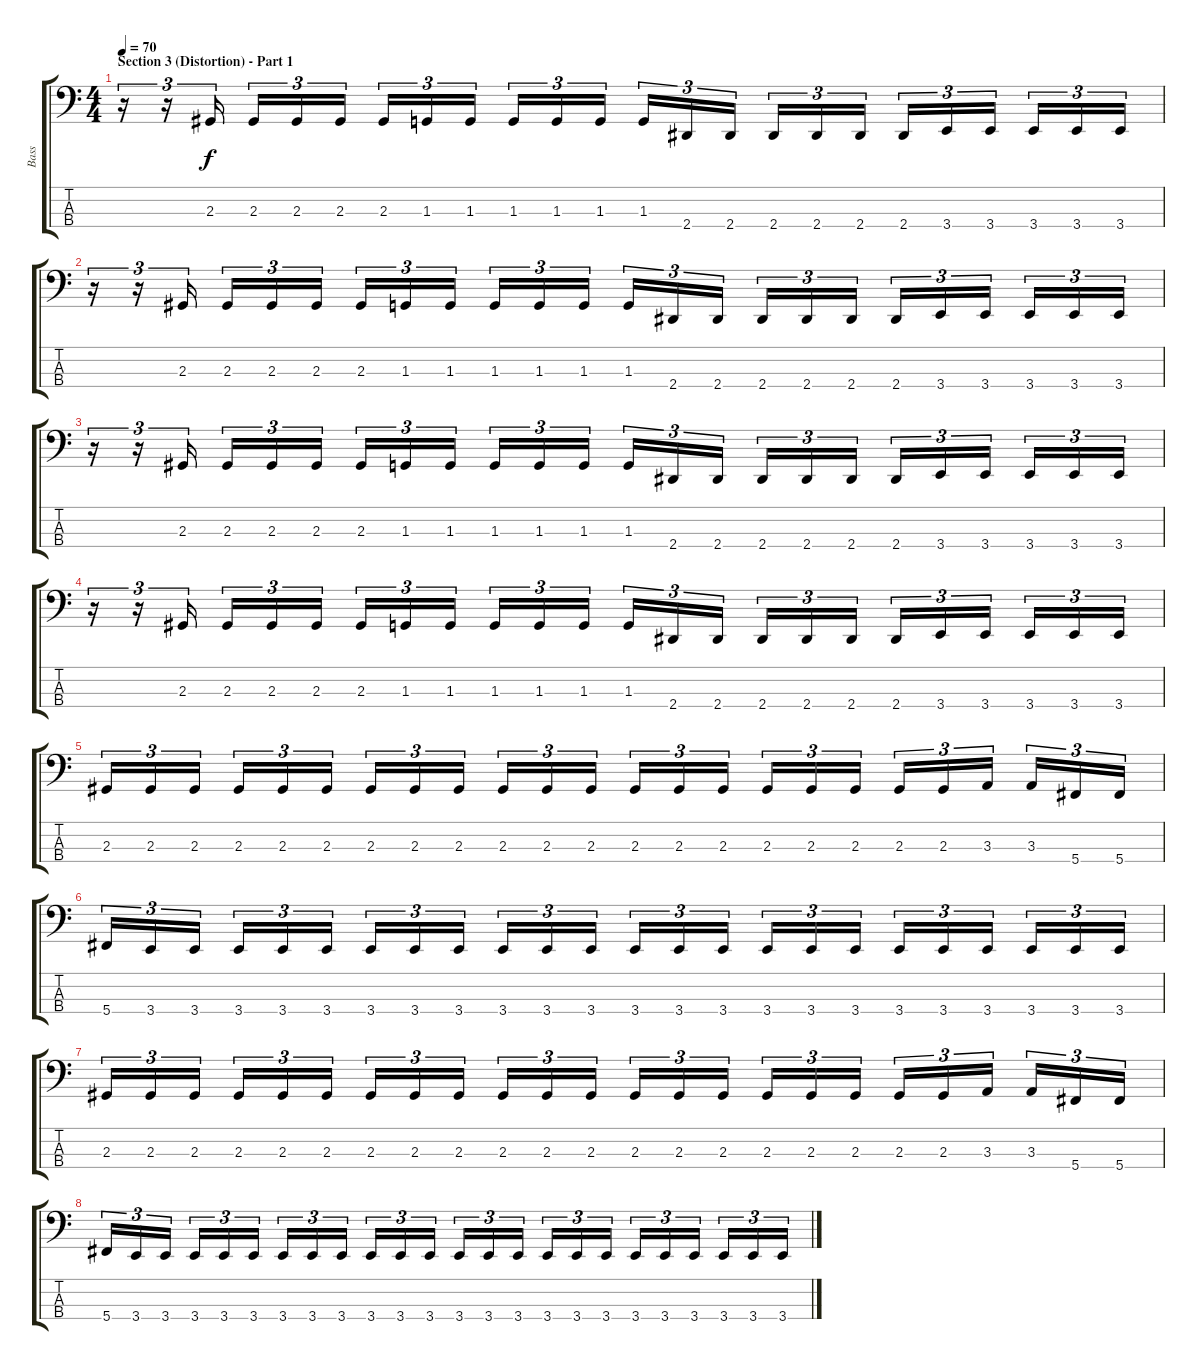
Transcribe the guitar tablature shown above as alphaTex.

\track ("Bass" "Bass") {instrument electricbasspick}
\staff {score tabs}
\tuning (E2 B1 Gb1 Db1) {hide}
\ts (4 4)
\section ("" "Section 3 (Distortion) - Part 1")
\tempo 70
\clef f4
\ks c
r.16{tu (3 2) dy f} r.16{tu (3 2)} 2.3.16{tu (3 2) beam splitsecondary} 2.3.16{tu (3 2)} 2.3.16{tu (3 2)} 2.3.16{tu (3 2)} 2.3.16{tu (3 2)} 1.3.16{tu (3 2)} 1.3.16{tu (3 2) beam splitsecondary} 1.3.16{tu (3 2)} 1.3.16{tu (3 2)} 1.3.16{tu (3 2)} 1.3.16{tu (3 2)} 2.4.16{tu (3 2)} 2.4.16{tu (3 2) beam splitsecondary} 2.4.16{tu (3 2)} 2.4.16{tu (3 2)} 2.4.16{tu (3 2)} 2.4.16{tu (3 2)} 3.4.16{tu (3 2)} 3.4.16{tu (3 2) beam splitsecondary} 3.4.16{tu (3 2)} 3.4.16{tu (3 2)} 3.4.16{tu (3 2)} |
r.16{tu (3 2)} r.16{tu (3 2)} 2.3.16{tu (3 2) beam splitsecondary} 2.3.16{tu (3 2)} 2.3.16{tu (3 2)} 2.3.16{tu (3 2)} 2.3.16{tu (3 2)} 1.3.16{tu (3 2)} 1.3.16{tu (3 2) beam splitsecondary} 1.3.16{tu (3 2)} 1.3.16{tu (3 2)} 1.3.16{tu (3 2)} 1.3.16{tu (3 2)} 2.4.16{tu (3 2)} 2.4.16{tu (3 2) beam splitsecondary} 2.4.16{tu (3 2)} 2.4.16{tu (3 2)} 2.4.16{tu (3 2)} 2.4.16{tu (3 2)} 3.4.16{tu (3 2)} 3.4.16{tu (3 2) beam splitsecondary} 3.4.16{tu (3 2)} 3.4.16{tu (3 2)} 3.4.16{tu (3 2)} |
r.16{tu (3 2)} r.16{tu (3 2)} 2.3.16{tu (3 2) beam splitsecondary} 2.3.16{tu (3 2)} 2.3.16{tu (3 2)} 2.3.16{tu (3 2)} 2.3.16{tu (3 2)} 1.3.16{tu (3 2)} 1.3.16{tu (3 2) beam splitsecondary} 1.3.16{tu (3 2)} 1.3.16{tu (3 2)} 1.3.16{tu (3 2)} 1.3.16{tu (3 2)} 2.4.16{tu (3 2)} 2.4.16{tu (3 2) beam splitsecondary} 2.4.16{tu (3 2)} 2.4.16{tu (3 2)} 2.4.16{tu (3 2)} 2.4.16{tu (3 2)} 3.4.16{tu (3 2)} 3.4.16{tu (3 2) beam splitsecondary} 3.4.16{tu (3 2)} 3.4.16{tu (3 2)} 3.4.16{tu (3 2)} |
r.16{tu (3 2)} r.16{tu (3 2)} 2.3.16{tu (3 2) beam splitsecondary} 2.3.16{tu (3 2)} 2.3.16{tu (3 2)} 2.3.16{tu (3 2)} 2.3.16{tu (3 2)} 1.3.16{tu (3 2)} 1.3.16{tu (3 2) beam splitsecondary} 1.3.16{tu (3 2)} 1.3.16{tu (3 2)} 1.3.16{tu (3 2)} 1.3.16{tu (3 2)} 2.4.16{tu (3 2)} 2.4.16{tu (3 2) beam splitsecondary} 2.4.16{tu (3 2)} 2.4.16{tu (3 2)} 2.4.16{tu (3 2)} 2.4.16{tu (3 2)} 3.4.16{tu (3 2)} 3.4.16{tu (3 2) beam splitsecondary} 3.4.16{tu (3 2)} 3.4.16{tu (3 2)} 3.4.16{tu (3 2)} |
2.3.16{tu (3 2)} 2.3.16{tu (3 2)} 2.3.16{tu (3 2) beam splitsecondary} 2.3.16{tu (3 2)} 2.3.16{tu (3 2)} 2.3.16{tu (3 2)} 2.3.16{tu (3 2)} 2.3.16{tu (3 2)} 2.3.16{tu (3 2) beam splitsecondary} 2.3.16{tu (3 2)} 2.3.16{tu (3 2)} 2.3.16{tu (3 2)} 2.3.16{tu (3 2)} 2.3.16{tu (3 2)} 2.3.16{tu (3 2) beam splitsecondary} 2.3.16{tu (3 2)} 2.3.16{tu (3 2)} 2.3.16{tu (3 2)} 2.3.16{tu (3 2)} 2.3.16{tu (3 2)} 3.3.16{tu (3 2) beam splitsecondary} 3.3.16{tu (3 2)} 5.4.16{tu (3 2)} 5.4.16{tu (3 2)} |
5.4.16{tu (3 2)} 3.4.16{tu (3 2)} 3.4.16{tu (3 2) beam splitsecondary} 3.4.16{tu (3 2)} 3.4.16{tu (3 2)} 3.4.16{tu (3 2)} 3.4.16{tu (3 2)} 3.4.16{tu (3 2)} 3.4.16{tu (3 2) beam splitsecondary} 3.4.16{tu (3 2)} 3.4.16{tu (3 2)} 3.4.16{tu (3 2)} 3.4.16{tu (3 2)} 3.4.16{tu (3 2)} 3.4.16{tu (3 2) beam splitsecondary} 3.4.16{tu (3 2)} 3.4.16{tu (3 2)} 3.4.16{tu (3 2)} 3.4.16{tu (3 2)} 3.4.16{tu (3 2)} 3.4.16{tu (3 2) beam splitsecondary} 3.4.16{tu (3 2)} 3.4.16{tu (3 2)} 3.4.16{tu (3 2)} |
2.3.16{tu (3 2)} 2.3.16{tu (3 2)} 2.3.16{tu (3 2) beam splitsecondary} 2.3.16{tu (3 2)} 2.3.16{tu (3 2)} 2.3.16{tu (3 2)} 2.3.16{tu (3 2)} 2.3.16{tu (3 2)} 2.3.16{tu (3 2) beam splitsecondary} 2.3.16{tu (3 2)} 2.3.16{tu (3 2)} 2.3.16{tu (3 2)} 2.3.16{tu (3 2)} 2.3.16{tu (3 2)} 2.3.16{tu (3 2) beam splitsecondary} 2.3.16{tu (3 2)} 2.3.16{tu (3 2)} 2.3.16{tu (3 2)} 2.3.16{tu (3 2)} 2.3.16{tu (3 2)} 3.3.16{tu (3 2) beam splitsecondary} 3.3.16{tu (3 2)} 5.4.16{tu (3 2)} 5.4.16{tu (3 2)} |
5.4.16{tu (3 2)} 3.4.16{tu (3 2)} 3.4.16{tu (3 2) beam splitsecondary} 3.4.16{tu (3 2)} 3.4.16{tu (3 2)} 3.4.16{tu (3 2)} 3.4.16{tu (3 2)} 3.4.16{tu (3 2)} 3.4.16{tu (3 2) beam splitsecondary} 3.4.16{tu (3 2)} 3.4.16{tu (3 2)} 3.4.16{tu (3 2)} 3.4.16{tu (3 2)} 3.4.16{tu (3 2)} 3.4.16{tu (3 2) beam splitsecondary} 3.4.16{tu (3 2)} 3.4.16{tu (3 2)} 3.4.16{tu (3 2)} 3.4.16{tu (3 2)} 3.4.16{tu (3 2)} 3.4.16{tu (3 2) beam splitsecondary} 3.4.16{tu (3 2)} 3.4.16{tu (3 2)} 3.4.16{tu (3 2)}
